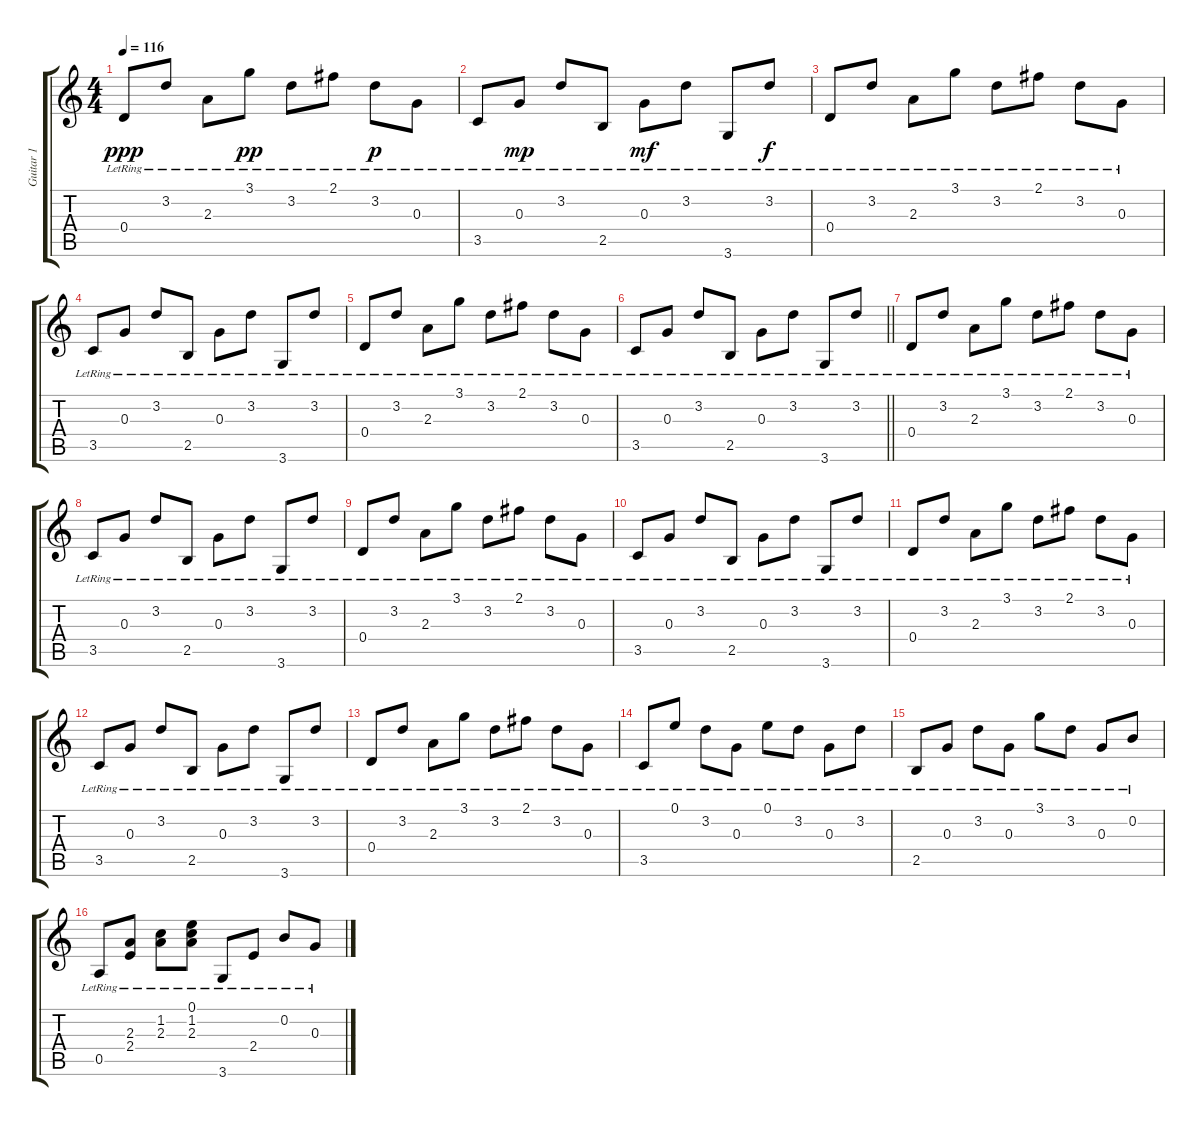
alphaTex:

\track ("Guitar 1" "Guitar 1") {instrument acousticguitarnylon}
\staff {score tabs}
\tuning (E4 B3 G3 D3 A2 E2) {hide}
\ts (4 4)
\tempo 116
\clef g2
\ks c
0.4{lr}.8{dy ppp instrument acousticguitarnylon} 3.2{lr}.8 2.3{lr}.8 3.1{lr}.8{dy pp} 3.2{lr}.8 2.1{lr}.8 3.2{lr}.8{dy p} 0.3{lr}.8 |
3.5{lr}.8 0.3{lr}.8{dy mp} 3.2{lr}.8 2.5{lr}.8 0.3{lr}.8{dy mf} 3.2{lr}.8 3.6{lr}.8 3.2{lr}.8{dy f} |
0.4{lr}.8 3.2{lr}.8 2.3{lr}.8 3.1{lr}.8 3.2{lr}.8 2.1{lr}.8 3.2{lr}.8 0.3{lr}.8 |
3.5{lr}.8 0.3{lr}.8 3.2{lr}.8 2.5{lr}.8 0.3{lr}.8 3.2{lr}.8 3.6{lr}.8 3.2{lr}.8 |
0.4{lr}.8 3.2{lr}.8 2.3{lr}.8 3.1{lr}.8 3.2{lr}.8 2.1{lr}.8 3.2{lr}.8 0.3{lr}.8 |
\barLineRight lightlight
3.5{lr}.8 0.3{lr}.8 3.2{lr}.8 2.5{lr}.8 0.3{lr}.8 3.2{lr}.8 3.6{lr}.8 3.2{lr}.8 |
0.4{lr}.8 3.2{lr}.8 2.3{lr}.8 3.1{lr}.8 3.2{lr}.8 2.1{lr}.8 3.2{lr}.8 0.3{lr}.8 |
3.5{lr}.8 0.3{lr}.8 3.2{lr}.8 2.5{lr}.8 0.3{lr}.8 3.2{lr}.8 3.6{lr}.8 3.2{lr}.8 |
0.4{lr}.8 3.2{lr}.8 2.3{lr}.8 3.1{lr}.8 3.2{lr}.8 2.1{lr}.8 3.2{lr}.8 0.3{lr}.8 |
3.5{lr}.8 0.3{lr}.8 3.2{lr}.8 2.5{lr}.8 0.3{lr}.8 3.2{lr}.8 3.6{lr}.8 3.2{lr}.8 |
0.4{lr}.8 3.2{lr}.8 2.3{lr}.8 3.1{lr}.8 3.2{lr}.8 2.1{lr}.8 3.2{lr}.8 0.3{lr}.8 |
3.5{lr}.8 0.3{lr}.8 3.2{lr}.8 2.5{lr}.8 0.3{lr}.8 3.2{lr}.8 3.6{lr}.8 3.2{lr}.8 |
0.4{lr}.8 3.2{lr}.8 2.3{lr}.8 3.1{lr}.8 3.2{lr}.8 2.1{lr}.8 3.2{lr}.8 0.3{lr}.8 |
3.5{lr}.8 0.1{lr}.8 3.2{lr}.8 0.3{lr}.8 0.1{lr}.8 3.2{lr}.8 0.3{lr}.8 3.2{lr}.8 |
2.5{lr}.8 0.3{lr}.8 3.2{lr}.8 0.3{lr}.8 3.1{lr}.8 3.2{lr}.8 0.3{lr}.8 0.2{lr}.8 |
0.5{lr}.8 (2.3{lr} 2.4{lr}).8 (1.2{lr} 2.3{lr}).8 (0.1{lr} 1.2{lr} 2.3{lr}).8 3.6{lr}.8 2.4{lr}.8 0.2{lr}.8 0.3{lr}.8
